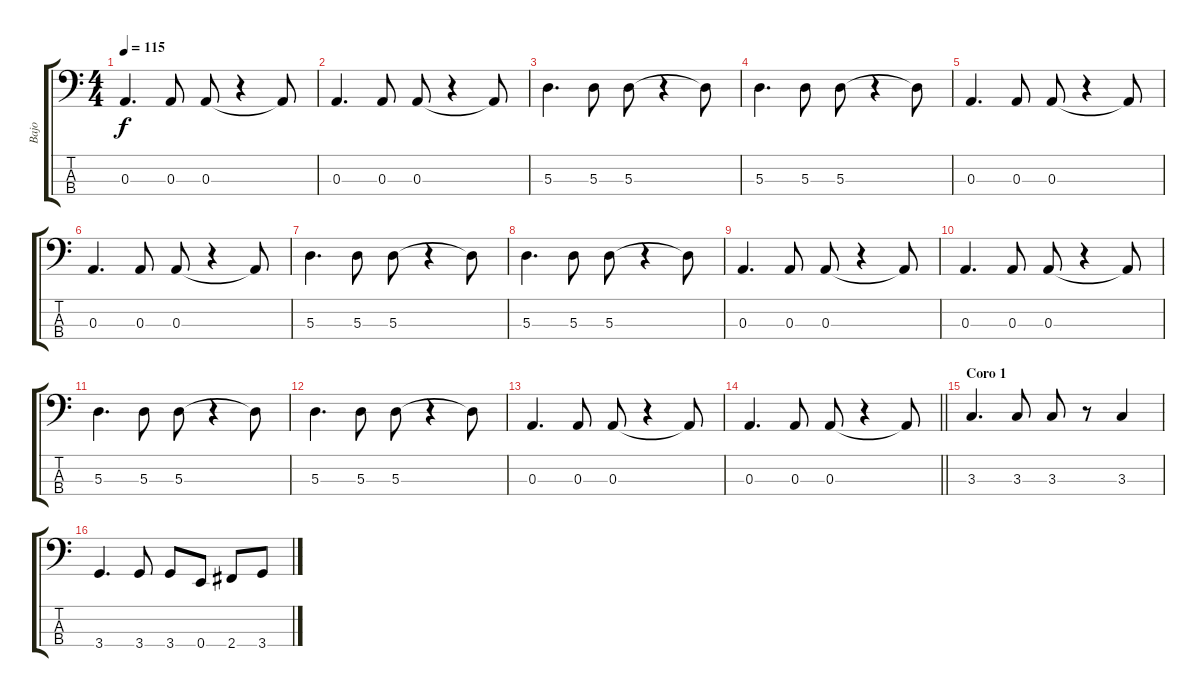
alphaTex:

\track ("Bajo" "Bajo") {instrument electricbassfinger}
\staff {score tabs}
\tuning (G2 D2 A1 E1) {hide}
\ts (4 4)
\tempo 115
\clef f4
\ks c
0.3.4{d dy f} 0.3.8 0.3.8 r.4 0.3{t}.8 |
0.3.4{d} 0.3.8 0.3.8 r.4 0.3{t}.8 |
5.3.4{d} 5.3.8 5.3.8 r.4 5.3{t}.8 |
5.3.4{d} 5.3.8 5.3.8 r.4 5.3{t}.8 |
0.3.4{d} 0.3.8 0.3.8 r.4 0.3{t}.8 |
0.3.4{d} 0.3.8 0.3.8 r.4 0.3{t}.8 |
5.3.4{d} 5.3.8 5.3.8 r.4 5.3{t}.8 |
5.3.4{d} 5.3.8 5.3.8 r.4 5.3{t}.8 |
0.3.4{d} 0.3.8 0.3.8 r.4 0.3{t}.8 |
0.3.4{d} 0.3.8 0.3.8 r.4 0.3{t}.8 |
5.3.4{d} 5.3.8 5.3.8 r.4 5.3{t}.8 |
5.3.4{d} 5.3.8 5.3.8 r.4 5.3{t}.8 |
0.3.4{d} 0.3.8 0.3.8 r.4 0.3{t}.8 |
\barLineRight lightlight
0.3.4{d} 0.3.8 0.3.8 r.4 0.3{t}.8 |
\section ("" "Coro 1")
3.3.4{d} 3.3.8 3.3.8 r.8 3.3.4 |
3.4.4{d} 3.4.8 3.4.8 0.4.8 2.4.8 3.4.8
